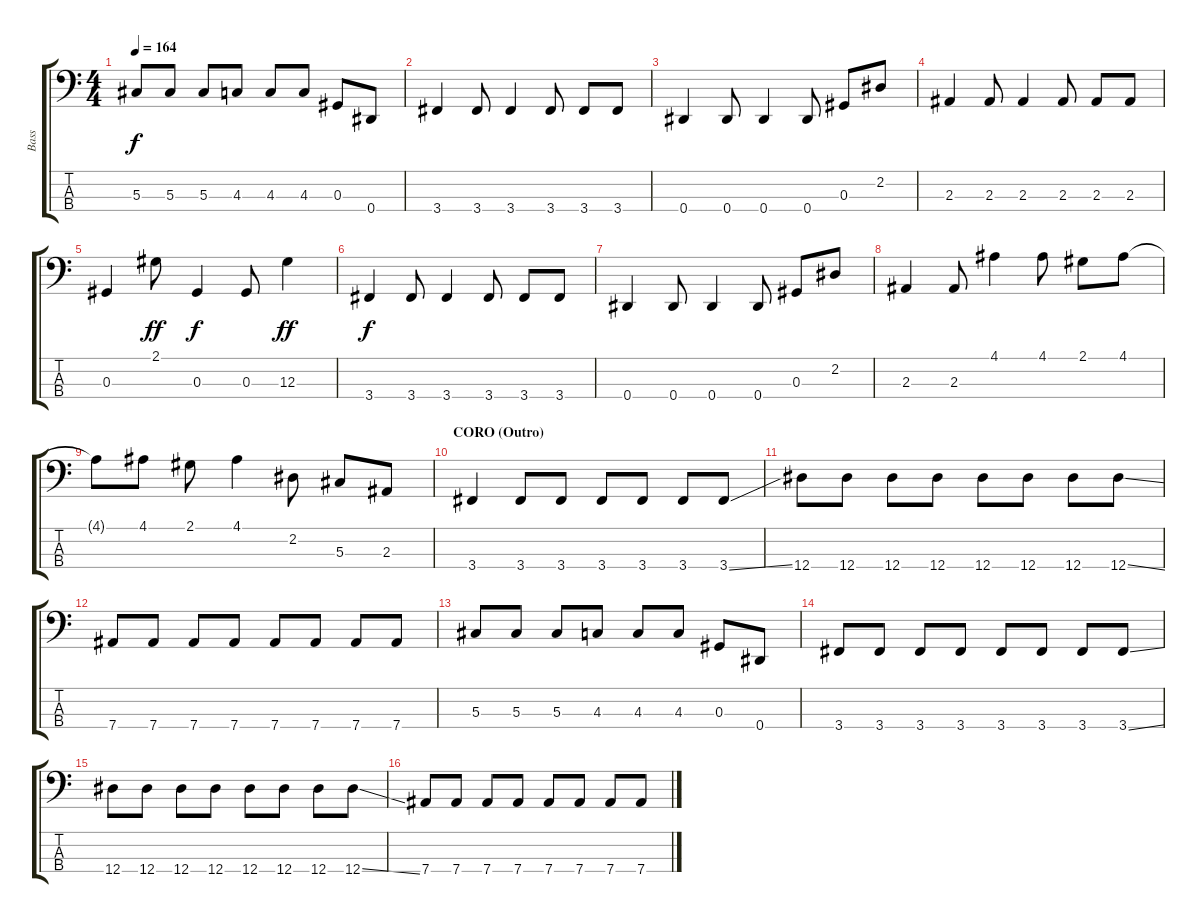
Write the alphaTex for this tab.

\track ("Bass" "Bass") {instrument electricbasspick}
\staff {score tabs}
\tuning (Gb2 Db2 Ab1 Eb1) {hide}
\ts (4 4)
\tempo 164
\clef f4
\ks c
5.3.8{dy f} 5.3.8 5.3.8 4.3.8 4.3.8 4.3.8 0.3.8 0.4.8 |
3.4.4 3.4.8 3.4.4 3.4.8 3.4.8 3.4.8 |
0.4.4 0.4.8 0.4.4 0.4.8 0.3.8 2.2.8 |
2.3.4 2.3.8 2.3.4 2.3.8 2.3.8 2.3.8 |
0.3.4 2.1.8{dy ff} 0.3.4{dy f} 0.3.8 12.3.4{dy ff} |
3.4.4{dy f} 3.4.8 3.4.4 3.4.8 3.4.8 3.4.8 |
0.4.4 0.4.8 0.4.4 0.4.8 0.3.8 2.2.8 |
2.3.4 2.3.8 4.1.4 4.1.8 2.1.8 4.1.8 |
4.1{t}.8 4.1.8 2.1.8 4.1.4 2.2.8 5.3.8 2.3.8 |
\section ("" "CORO (Outro)")
3.4.4 3.4.8 3.4.8 3.4.8 3.4.8 3.4.8 3.4{ss}.8 |
12.4.8 12.4.8 12.4.8 12.4.8 12.4.8 12.4.8 12.4.8 12.4{ss}.8 |
7.4.8 7.4.8 7.4.8 7.4.8 7.4.8 7.4.8 7.4.8 7.4.8 |
5.3.8 5.3.8 5.3.8 4.3.8 4.3.8 4.3.8 0.3.8 0.4.8 |
3.4.8 3.4.8 3.4.8 3.4.8 3.4.8 3.4.8 3.4.8 3.4{ss}.8 |
12.4.8 12.4.8 12.4.8 12.4.8 12.4.8 12.4.8 12.4.8 12.4{ss}.8 |
7.4.8 7.4.8 7.4.8 7.4.8 7.4.8 7.4.8 7.4.8 7.4.8
